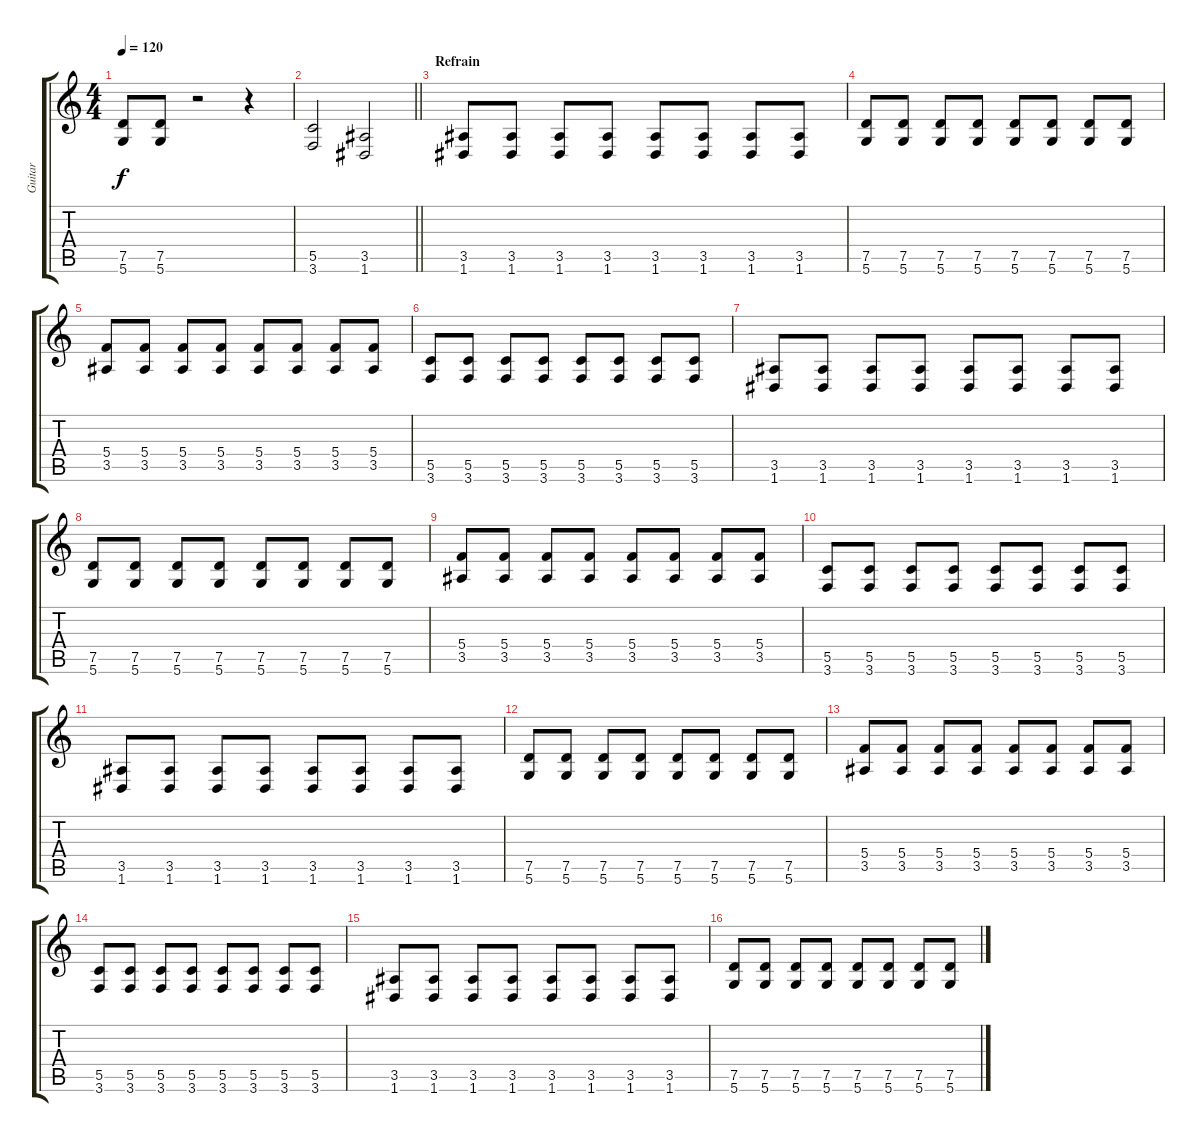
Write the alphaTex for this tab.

\track ("Guitar" "Guitar") {instrument distortionguitar}
\staff {score tabs}
\tuning (D4 A3 F3 C3 G2 D2) {hide}
\ts (4 4)
\tempo 120
\clef g2
\ks c
(7.5 5.6).8{dy f} (7.5 5.6).8 r.2 r.4 |
\barLineRight lightlight
(5.5 3.6).2 (3.5 1.6).2 |
\section ("" "Refrain")
(3.5 1.6).8 (3.5 1.6).8 (3.5 1.6).8 (3.5 1.6).8 (3.5 1.6).8 (3.5 1.6).8 (3.5 1.6).8 (3.5 1.6).8 |
(7.5 5.6).8 (7.5 5.6).8 (7.5 5.6).8 (7.5 5.6).8 (7.5 5.6).8 (7.5 5.6).8 (7.5 5.6).8 (7.5 5.6).8 |
(5.4 3.5).8 (5.4 3.5).8 (5.4 3.5).8 (5.4 3.5).8 (5.4 3.5).8 (5.4 3.5).8 (5.4 3.5).8 (5.4 3.5).8 |
(5.5 3.6).8 (5.5 3.6).8 (5.5 3.6).8 (5.5 3.6).8 (5.5 3.6).8 (5.5 3.6).8 (5.5 3.6).8 (5.5 3.6).8 |
(3.5 1.6).8 (3.5 1.6).8 (3.5 1.6).8 (3.5 1.6).8 (3.5 1.6).8 (3.5 1.6).8 (3.5 1.6).8 (3.5 1.6).8 |
(7.5 5.6).8 (7.5 5.6).8 (7.5 5.6).8 (7.5 5.6).8 (7.5 5.6).8 (7.5 5.6).8 (7.5 5.6).8 (7.5 5.6).8 |
(5.4 3.5).8 (5.4 3.5).8 (5.4 3.5).8 (5.4 3.5).8 (5.4 3.5).8 (5.4 3.5).8 (5.4 3.5).8 (5.4 3.5).8 |
(5.5 3.6).8 (5.5 3.6).8 (5.5 3.6).8 (5.5 3.6).8 (5.5 3.6).8 (5.5 3.6).8 (5.5 3.6).8 (5.5 3.6).8 |
(3.5 1.6).8 (3.5 1.6).8 (3.5 1.6).8 (3.5 1.6).8 (3.5 1.6).8 (3.5 1.6).8 (3.5 1.6).8 (3.5 1.6).8 |
(7.5 5.6).8 (7.5 5.6).8 (7.5 5.6).8 (7.5 5.6).8 (7.5 5.6).8 (7.5 5.6).8 (7.5 5.6).8 (7.5 5.6).8 |
(5.4 3.5).8 (5.4 3.5).8 (5.4 3.5).8 (5.4 3.5).8 (5.4 3.5).8 (5.4 3.5).8 (5.4 3.5).8 (5.4 3.5).8 |
(5.5 3.6).8 (5.5 3.6).8 (5.5 3.6).8 (5.5 3.6).8 (5.5 3.6).8 (5.5 3.6).8 (5.5 3.6).8 (5.5 3.6).8 |
(3.5 1.6).8 (3.5 1.6).8 (3.5 1.6).8 (3.5 1.6).8 (3.5 1.6).8 (3.5 1.6).8 (3.5 1.6).8 (3.5 1.6).8 |
(7.5 5.6).8 (7.5 5.6).8 (7.5 5.6).8 (7.5 5.6).8 (7.5 5.6).8 (7.5 5.6).8 (7.5 5.6).8 (7.5 5.6).8
